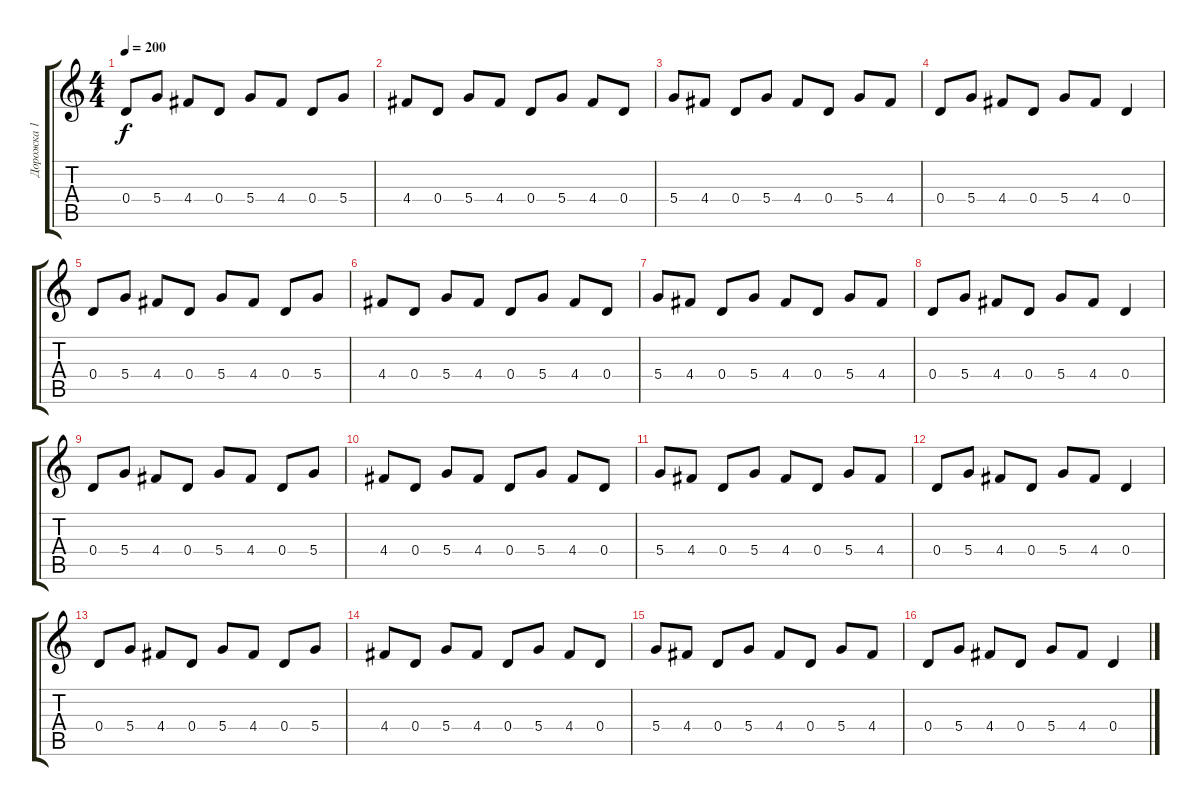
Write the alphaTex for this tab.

\track ("Дорожка 1" "Дорожка 1") {instrument overdrivenguitar}
\staff {score tabs}
\tuning (E4 B3 G3 D3 A2 E2) {hide}
\ts (4 4)
\tempo 200
\clef g2
\ks c
0.4.8{dy f instrument electricguitarclean} 5.4.8 4.4.8 0.4.8 5.4.8 4.4.8 0.4.8 5.4.8 |
4.4.8 0.4.8 5.4.8 4.4.8 0.4.8 5.4.8 4.4.8 0.4.8 |
5.4.8 4.4.8 0.4.8 5.4.8 4.4.8 0.4.8 5.4.8 4.4.8 |
0.4.8 5.4.8 4.4.8 0.4.8 5.4.8 4.4.8 0.4.4 |
0.4.8 5.4.8 4.4.8 0.4.8 5.4.8 4.4.8 0.4.8 5.4.8 |
4.4.8 0.4.8 5.4.8 4.4.8 0.4.8 5.4.8 4.4.8 0.4.8 |
5.4.8 4.4.8 0.4.8 5.4.8 4.4.8 0.4.8 5.4.8 4.4.8 |
0.4.8 5.4.8 4.4.8 0.4.8 5.4.8 4.4.8 0.4.4 |
0.4.8 5.4.8 4.4.8 0.4.8 5.4.8 4.4.8 0.4.8 5.4.8 |
4.4.8 0.4.8 5.4.8 4.4.8 0.4.8 5.4.8 4.4.8 0.4.8 |
5.4.8 4.4.8 0.4.8 5.4.8 4.4.8 0.4.8 5.4.8 4.4.8 |
0.4.8 5.4.8 4.4.8 0.4.8 5.4.8 4.4.8 0.4.4 |
0.4.8 5.4.8 4.4.8 0.4.8 5.4.8 4.4.8 0.4.8 5.4.8 |
4.4.8 0.4.8 5.4.8 4.4.8 0.4.8 5.4.8 4.4.8 0.4.8 |
5.4.8 4.4.8 0.4.8 5.4.8 4.4.8 0.4.8 5.4.8 4.4.8 |
0.4.8 5.4.8 4.4.8 0.4.8 5.4.8 4.4.8 0.4.4
